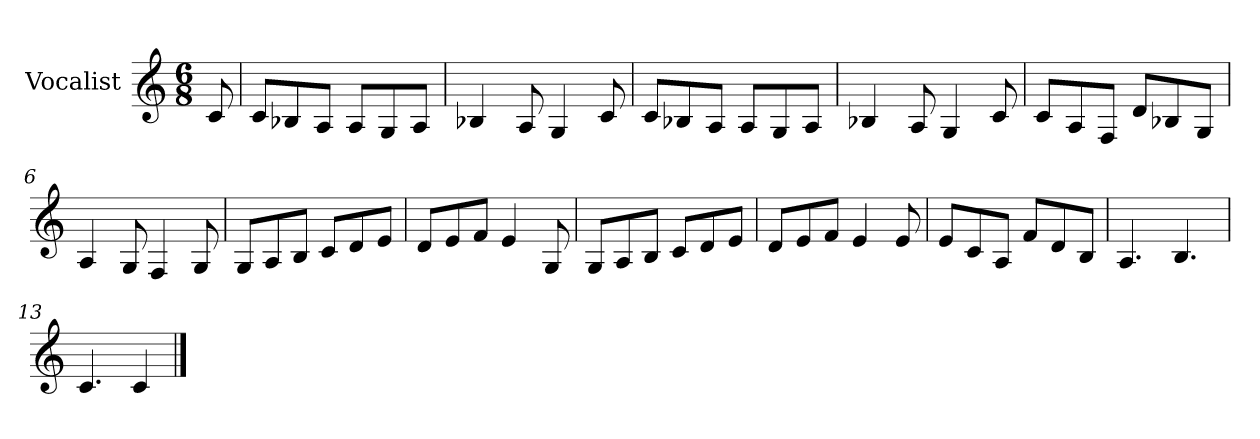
**kern
*part1
*staff1
*I"Vocalist
*k[]
*C:
*M6/8
=
8c
=1
8cL
8B-X
8AJ
8AL
8G
8AJ
=2
4B-X
8A
4G
8c
=3
8cL
8B-X
8AJ
8AL
8G
8AJ
=4
4B-X
8A
4G
8c
=5
8cL
8A
8FJ
8dL
8B-X
8GJ
=6
4A
8G
4F
8G
=7
8GL
8A
8BJ
8cL
8d
8eJ
=8
8dL
8e
8fJ
4e
8G
=9
8GL
8A
8BJ
8cL
8d
8eJ
=10
8dL
8e
8fJ
4e
8e
=11
8eL
8c
8AJ
8fL
8d
8BJ
=12
4.A
4.B
=13
4.c
4c
==
*-
